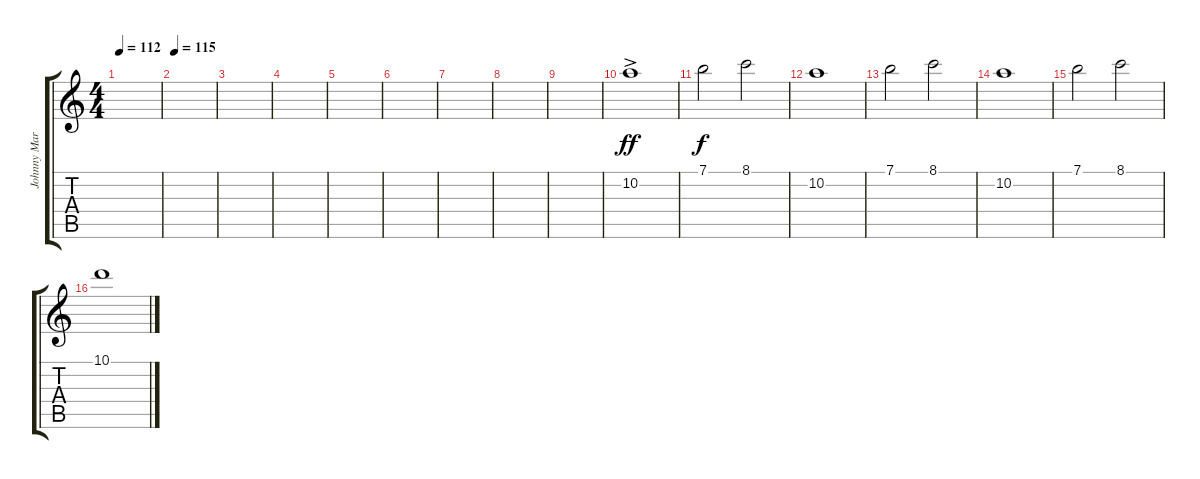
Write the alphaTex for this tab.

\track ("Johnny Marr " "Johnny Mar") {instrument acousticguitarsteel}
\staff {score tabs}
\tuning (E4 B3 G3 D3 A2 E2) {hide}
\ts (4 4)
\tempo 112
\clef g2
\ks c
|
\tempo 115
|
|
|
|
|
|
|
|
10.2{ac}.1{dy ff volume 8 instrument viola} |
7.1.2{dy f} 8.1.2 |
10.2.1 |
7.1.2 8.1.2 |
10.2.1 |
7.1.2 8.1.2 |
10.1.1
